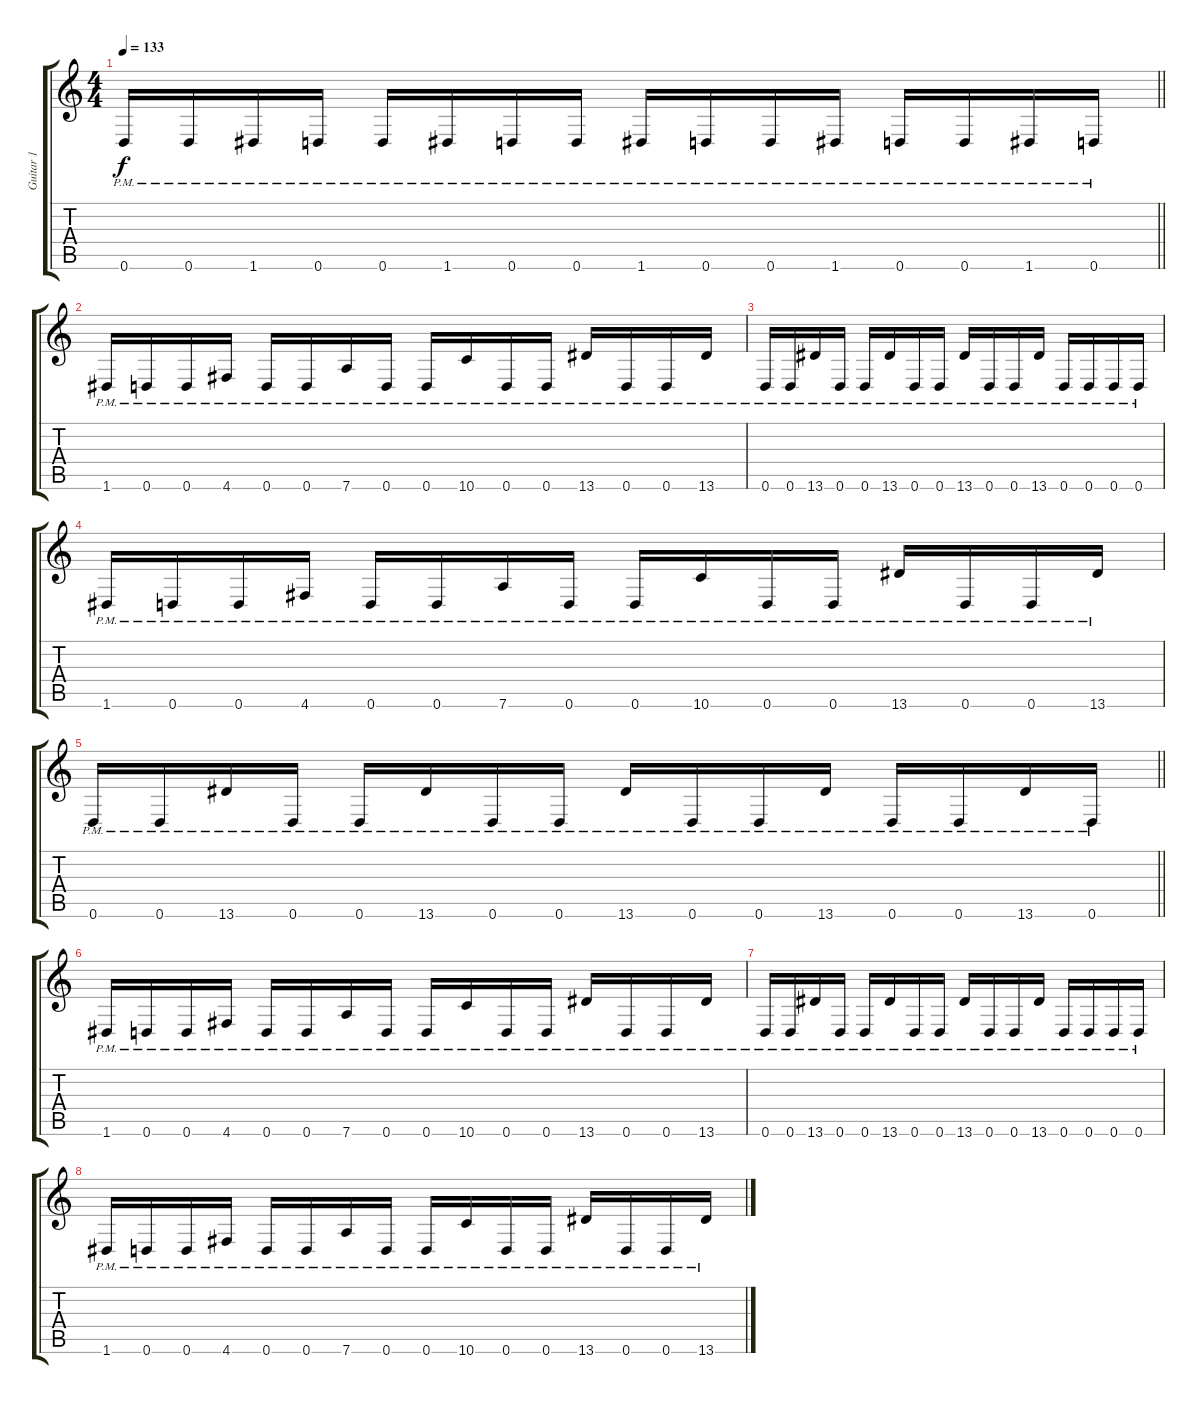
\track ("Guitar 1" "Guitar 1") {instrument distortionguitar}
\staff {score tabs}
\tuning (E4 B3 G3 D3 A2 D2) {hide}
\ts (4 4)
\tempo 133
\clef g2
\barLineRight lightlight
\ks c
0.6{pm}.16{dy f} 0.6{pm}.16 1.6{pm}.16 0.6{pm}.16 0.6{pm}.16 1.6{pm}.16 0.6{pm}.16 0.6{pm}.16 1.6{pm}.16 0.6{pm}.16 0.6{pm}.16 1.6{pm}.16 0.6{pm}.16 0.6{pm}.16 1.6{pm}.16 0.6{pm}.16 |
\section ("" "")
1.6{pm}.16 0.6{pm}.16 0.6{pm}.16 4.6{pm}.16 0.6{pm}.16 0.6{pm}.16 7.6{pm}.16 0.6{pm}.16 0.6{pm}.16 10.6{pm}.16 0.6{pm}.16 0.6{pm}.16 13.6{pm}.16 0.6{pm}.16 0.6{pm}.16 13.6{pm}.16 |
0.6{pm}.16 0.6{pm}.16 13.6{pm}.16 0.6{pm}.16 0.6{pm}.16 13.6{pm}.16 0.6{pm}.16 0.6{pm}.16 13.6{pm}.16 0.6{pm}.16 0.6{pm}.16 13.6{pm}.16 0.6{pm}.16 0.6{pm}.16 0.6{pm}.16 0.6{pm}.16 |
1.6{pm}.16 0.6{pm}.16 0.6{pm}.16 4.6{pm}.16 0.6{pm}.16 0.6{pm}.16 7.6{pm}.16 0.6{pm}.16 0.6{pm}.16 10.6{pm}.16 0.6{pm}.16 0.6{pm}.16 13.6{pm}.16 0.6{pm}.16 0.6{pm}.16 13.6{pm}.16 |
\barLineRight lightlight
0.6{pm}.16 0.6{pm}.16 13.6{pm}.16 0.6{pm}.16 0.6{pm}.16 13.6{pm}.16 0.6{pm}.16 0.6{pm}.16 13.6{pm}.16 0.6{pm}.16 0.6{pm}.16 13.6{pm}.16 0.6{pm}.16 0.6{pm}.16 13.6{pm}.16 0.6{pm}.16 |
1.6{pm}.16 0.6{pm}.16 0.6{pm}.16 4.6{pm}.16 0.6{pm}.16 0.6{pm}.16 7.6{pm}.16 0.6{pm}.16 0.6{pm}.16 10.6{pm}.16 0.6{pm}.16 0.6{pm}.16 13.6{pm}.16 0.6{pm}.16 0.6{pm}.16 13.6{pm}.16 |
0.6{pm}.16 0.6{pm}.16 13.6{pm}.16 0.6{pm}.16 0.6{pm}.16 13.6{pm}.16 0.6{pm}.16 0.6{pm}.16 13.6{pm}.16 0.6{pm}.16 0.6{pm}.16 13.6{pm}.16 0.6{pm}.16 0.6{pm}.16 0.6{pm}.16 0.6{pm}.16 |
1.6{pm}.16 0.6{pm}.16 0.6{pm}.16 4.6{pm}.16 0.6{pm}.16 0.6{pm}.16 7.6{pm}.16 0.6{pm}.16 0.6{pm}.16 10.6{pm}.16 0.6{pm}.16 0.6{pm}.16 13.6{pm}.16 0.6{pm}.16 0.6{pm}.16 13.6{pm}.16
